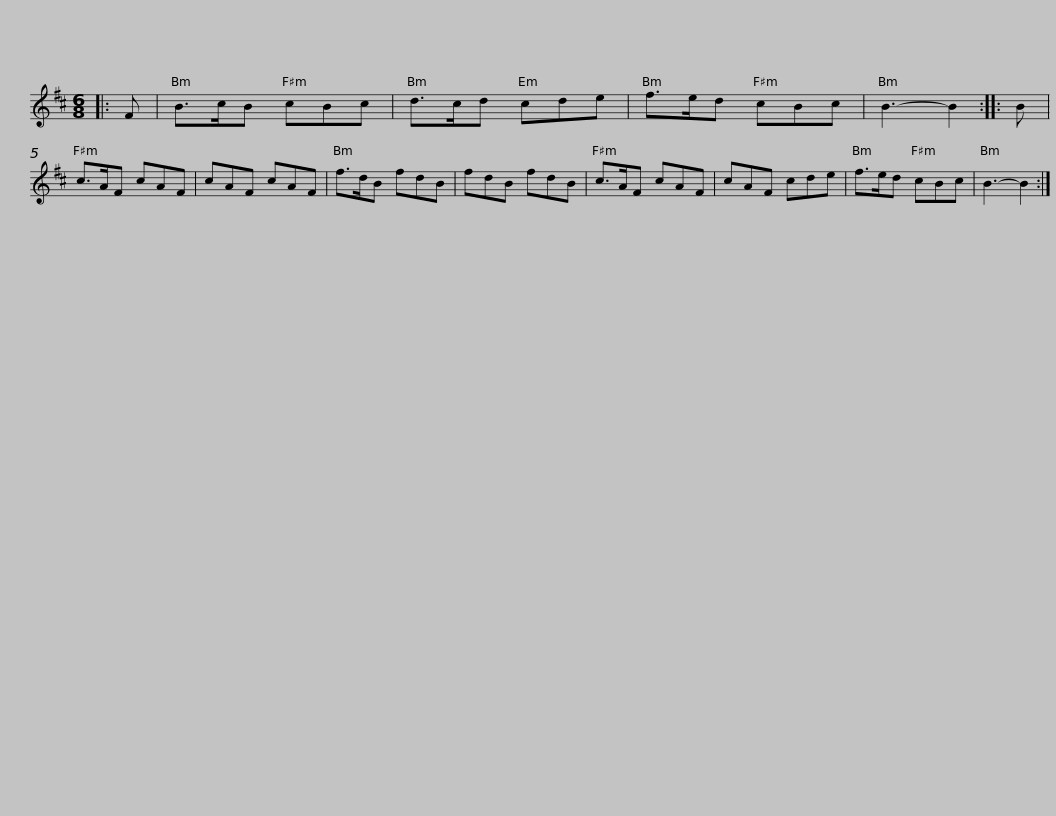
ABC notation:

X:1
L:1/8
M:6/8
I:linebreak $
K:Bmin
V:1 treble
V:1
|: F | B>cB cBc | d>cd cde | f>ed cBc | B3- B2 :: %5
 B | c>AF cAF | cAF cAF |$ f>dB fdB | fdB fdB | %10
 c>AF cAF | cAF cde | f>ed cBc | B3- B2 :| %14
